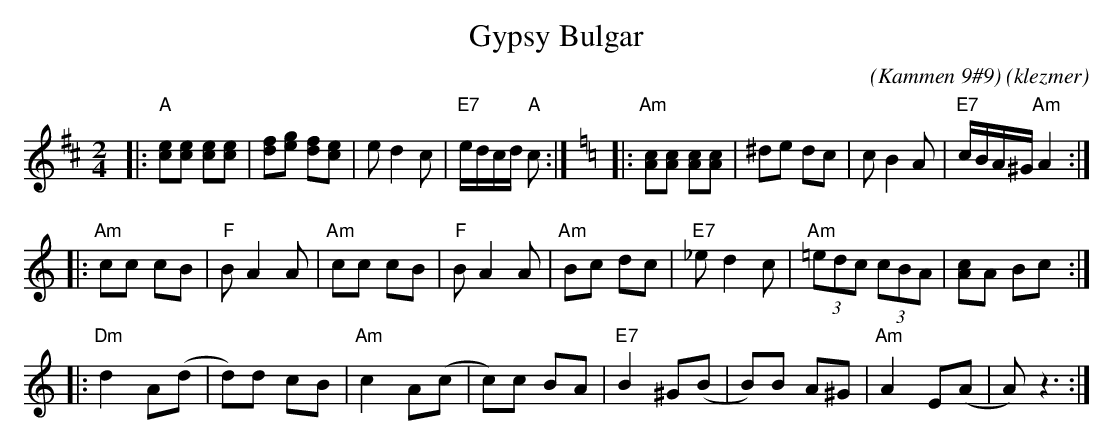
X:1
T: Gypsy Bulgar
O:klezmer
C: (Kammen 9#9)
M: 2/4
L: 1/8
K: Amix
|: "A"[ce][ce] [ce][ce] | [df][eg] [df][ce] | ed2 c | "E7"e/d/c/d/ "A"c :| [K:=f=c]\
K: Am
|: "Am"[Ac][Ac] [Ac][Ac] | ^de dc | cB2 A | "E7"c/B/A/^G/ "Am"A2 :|
|: "Am"cc cB | "F"BA2 A | "Am"cc cB | "F"BA2 A | "Am"Bc dc | "E7"_ed2 c | "Am"(3=edc (3cBA | [Ac]A Bc :|
|: "Dm"d2 A(d | d)d cB | "Am"c2 A(c | c)c BA | "E7"B2 ^G(B | B)B A^G | "Am"A2 E(A | A) z3 :|
